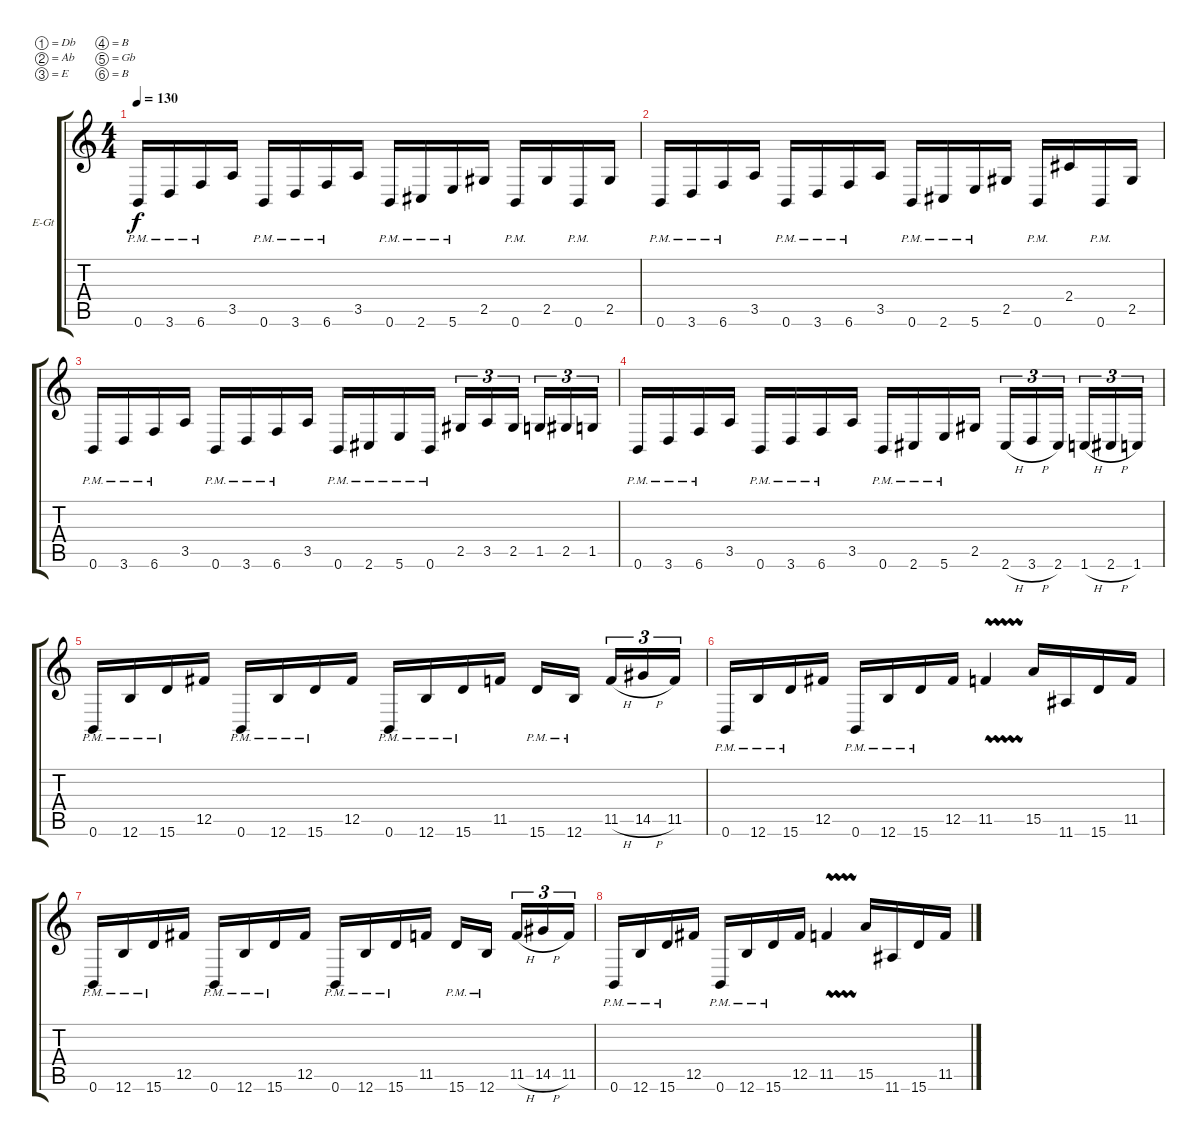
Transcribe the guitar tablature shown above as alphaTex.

\defaultSystemsLayout 4
\bracketExtendMode groupsimilarinstruments
\firstSystemTrackNameOrientation horizontal
\otherSystemsTrackNameOrientation horizontal
\track ("Electric Guitar" "E-Gt") {instrument distortionguitar}
\staff {score tabs}
\tuning (Db4 Ab3 E3 B2 Gb2 B1)
\ts (4 4)
\tempo 130
\clef g2
\scale
0.487395
\ks c
0.6{pm}.16{dy f instrument distortionguitar} 3.6{pm}.16 6.6{pm}.16 3.5.16 0.6{pm}.16 3.6{pm}.16 6.6{pm}.16 3.5.16 0.6{pm}.16 2.6{pm}.16 5.6{pm}.16 2.5.16 0.6{pm}.16 2.5.16 0.6{pm}.16 2.5.16 |
\scale
0.256303 0.6{pm}.16 3.6{pm}.16 6.6{pm}.16 3.5.16 0.6{pm}.16 3.6{pm}.16 6.6{pm}.16 3.5.16 0.6{pm}.16 2.6{pm}.16 5.6{pm}.16 2.5.16 0.6{pm}.16 2.4.16 0.6{pm}.16 2.5.16 |
\scale
0.256303 0.6{pm}.16 3.6{pm}.16 6.6{pm}.16 3.5.16 0.6{pm}.16 3.6{pm}.16 6.6{pm}.16 3.5.16 0.6{pm}.16 2.6{pm}.16 5.6{pm}.16 0.6{pm}.16 2.5.16{tu (3 2)} 3.5.16{tu (3 2)} 2.5.16{tu (3 2)} 1.5.16{tu (3 2)} 2.5.16{tu (3 2)} 1.5.16{tu (3 2)} |
\scale
0.333333 0.6{pm}.16 3.6{pm}.16 6.6{pm}.16 3.5.16 0.6{pm}.16 3.6{pm}.16 6.6{pm}.16 3.5.16 0.6{pm}.16 2.6{pm}.16 5.6{pm}.16 2.5.16 2.6{h}.16{tu (3 2)} 3.6{h}.16{tu (3 2)} 2.6.16{tu (3 2)} 1.6{h}.16{tu (3 2)} 2.6{h}.16{tu (3 2)} 1.6.16{tu (3 2)} |
\scale
0.333333 0.6{pm}.16 12.6{pm}.16 15.6{pm}.16 12.5.16 0.6{pm}.16 12.6{pm}.16 15.6{pm}.16 12.5.16 0.6{pm}.16 12.6{pm}.16 15.6{pm}.16 11.5.16 15.6{pm}.16 12.6{pm}.16 11.5{h}.16{tu (3 2)} 14.5{h}.16{tu (3 2)} 11.5.16{tu (3 2)} |
\scale
0.333333 0.6{pm}.16 12.6{pm}.16 15.6{pm}.16 12.5.16 0.6{pm}.16 12.6{pm}.16 15.6{pm}.16 12.5.16 11.5{vw}.4 15.5.16 11.6.16 15.6.16 11.5.16 |
\scale
0.333333 0.6{pm}.16 12.6{pm}.16 15.6{pm}.16 12.5.16 0.6{pm}.16 12.6{pm}.16 15.6{pm}.16 12.5.16 0.6{pm}.16 12.6{pm}.16 15.6{pm}.16 11.5.16 15.6{pm}.16 12.6{pm}.16 11.5{h}.16{tu (3 2)} 14.5{h}.16{tu (3 2)} 11.5.16{tu (3 2)} |
\scale
0.333333 0.6{pm}.16 12.6{pm}.16 15.6{pm}.16 12.5.16 0.6{pm}.16 12.6{pm}.16 15.6{pm}.16 12.5.16 11.5{vw}.4 15.5.16 11.6.16 15.6.16 11.5.16
